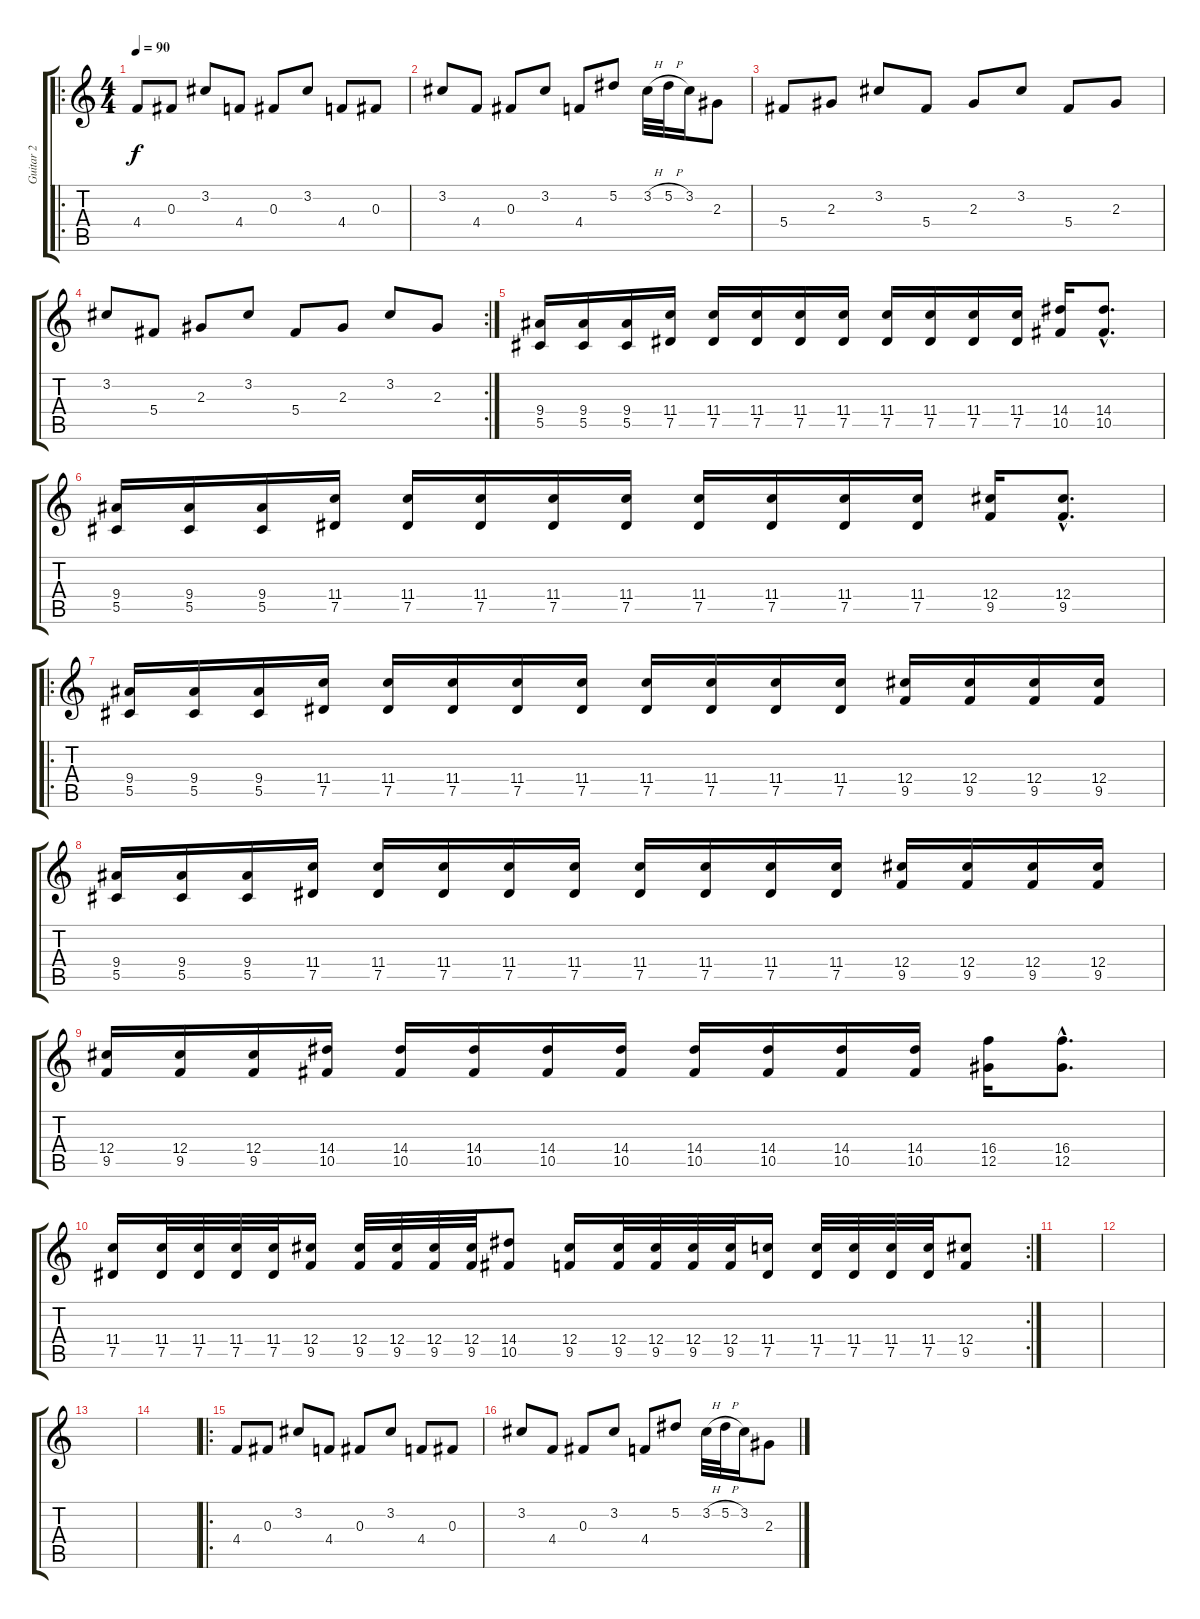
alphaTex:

\track ("Guitar 2" "Guitar 2") {instrument distortionguitar}
\staff {score tabs}
\tuning (Eb4 Bb3 Gb3 Db3 Ab2 Eb2) {hide}
\ro
\ts (4 4)
\tempo 90
\clef g2
\ks c
4.4.8{dy f instrument distortionguitar} 0.3.8 3.2.8 4.4.8 0.3.8 3.2.8 4.4.8 0.3.8 |
3.2.8 4.4.8 0.3.8 3.2.8 4.4.8 5.2.8 3.2{h}.32 5.2{h}.32 3.2.16 2.3.8 |
5.4.8 2.3.8 3.2.8 5.4.8 2.3.8 3.2.8 5.4.8 2.3.8 |
\rc 2
3.2.8 5.4.8 2.3.8 3.2.8 5.4.8 2.3.8 3.2.8 2.3.8 |
(9.4 5.5).16 (9.4 5.5).16 (9.4 5.5).16 (11.4 7.5).16 (11.4 7.5).16 (11.4 7.5).16 (11.4 7.5).16 (11.4 7.5).16 (11.4 7.5).16 (11.4 7.5).16 (11.4 7.5).16 (11.4 7.5).16 (14.4 10.5).16 (14.4{hac} 10.5{hac}).8{d} |
(9.4 5.5).16 (9.4 5.5).16 (9.4 5.5).16 (11.4 7.5).16 (11.4 7.5).16 (11.4 7.5).16 (11.4 7.5).16 (11.4 7.5).16 (11.4 7.5).16 (11.4 7.5).16 (11.4 7.5).16 (11.4 7.5).16 (12.4 9.5).16 (12.4{hac} 9.5{hac}).8{d} |
\ro
(9.4 5.5).16 (9.4 5.5).16 (9.4 5.5).16 (11.4 7.5).16 (11.4 7.5).16 (11.4 7.5).16 (11.4 7.5).16 (11.4 7.5).16 (11.4 7.5).16 (11.4 7.5).16 (11.4 7.5).16 (11.4 7.5).16 (12.4 9.5).16 (12.4 9.5).16 (12.4 9.5).16 (12.4 9.5).16 |
(9.4 5.5).16 (9.4 5.5).16 (9.4 5.5).16 (11.4 7.5).16 (11.4 7.5).16 (11.4 7.5).16 (11.4 7.5).16 (11.4 7.5).16 (11.4 7.5).16 (11.4 7.5).16 (11.4 7.5).16 (11.4 7.5).16 (12.4 9.5).16 (12.4 9.5).16 (12.4 9.5).16 (12.4 9.5).16 |
(12.4 9.5).16 (12.4 9.5).16 (12.4 9.5).16 (14.4 10.5).16 (14.4 10.5).16 (14.4 10.5).16 (14.4 10.5).16 (14.4 10.5).16 (14.4 10.5).16 (14.4 10.5).16 (14.4 10.5).16 (14.4 10.5).16 (16.4 12.5).16 (16.4{hac} 12.5{hac}).8{d} |
\rc 2
(11.4 7.5).16 (11.4 7.5).32 (11.4 7.5).32 (11.4 7.5).32 (11.4 7.5).32 (12.4 9.5).16 (12.4 9.5).32 (12.4 9.5).32 (12.4 9.5).32 (12.4 9.5).32 (14.4 10.5).8 (12.4 9.5).16 (12.4 9.5).32 (12.4 9.5).32 (12.4 9.5).32 (12.4 9.5).32 (11.4 7.5).16 (11.4 7.5).32 (11.4 7.5).32 (11.4 7.5).32 (11.4 7.5).32 (12.4 9.5).8 |
|
|
|
|
\ro
4.4.8 0.3.8 3.2.8 4.4.8 0.3.8 3.2.8 4.4.8 0.3.8 |
3.2.8 4.4.8 0.3.8 3.2.8 4.4.8 5.2.8 3.2{h}.32 5.2{h}.32 3.2.16 2.3.8
